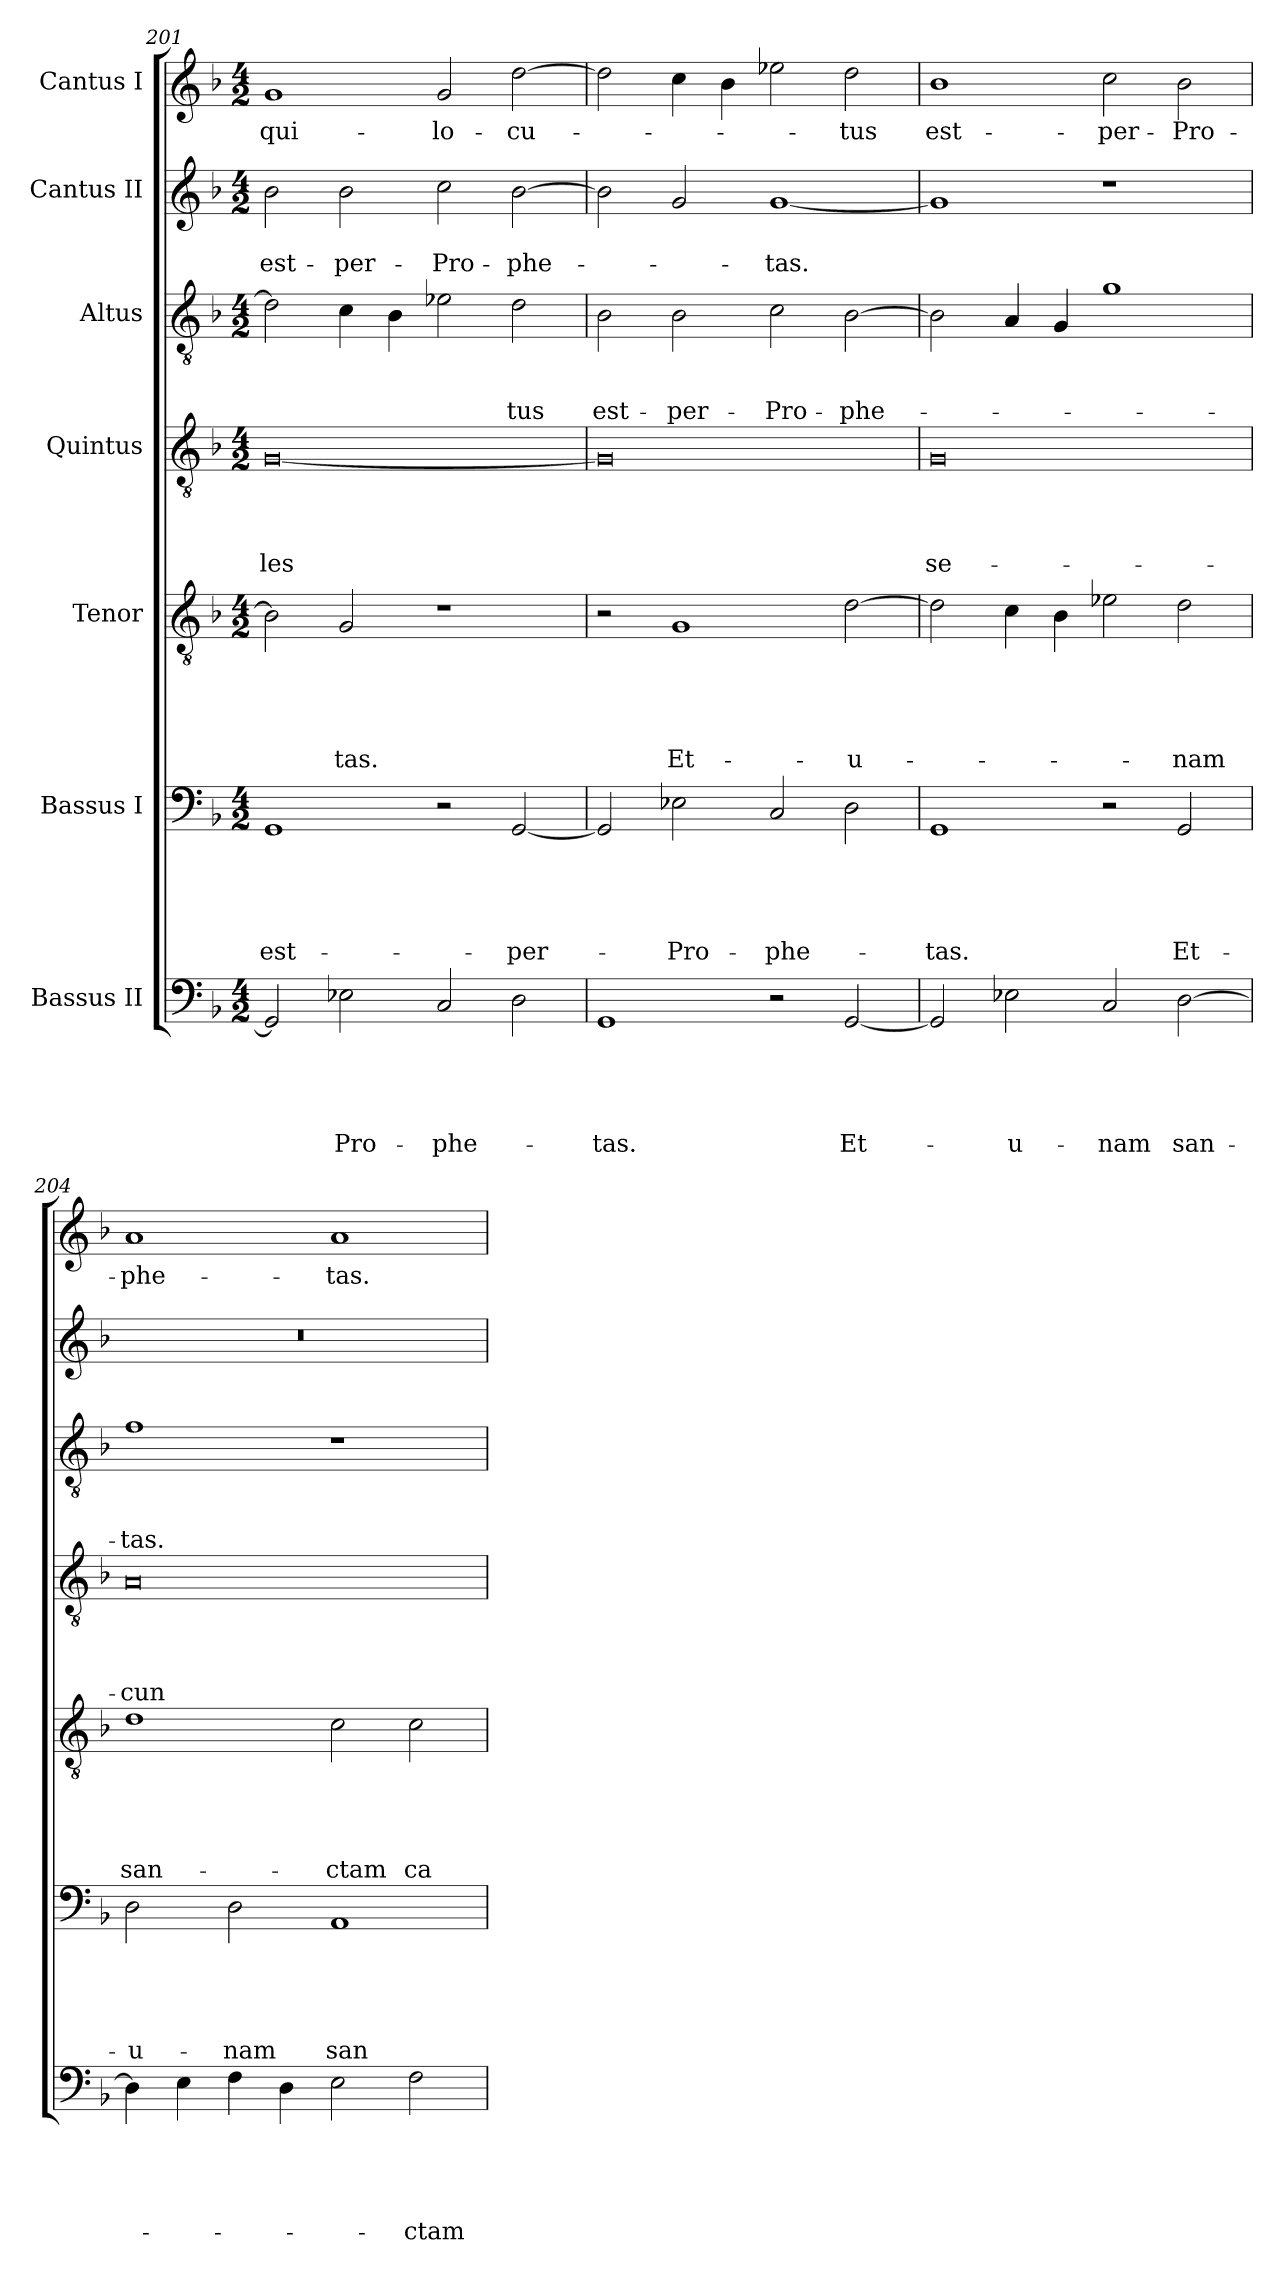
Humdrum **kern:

**kern	**text	**text	**text	**text	**text	**kern	**text	**text	**text	**text	**text	**kern	**text	**text	**text	**text	**text	**kern	**text	**text	**text	**text	**kern	**text	**text	**text	**kern	**text	**text	**kern	**text
*part7	*part7	*part7	*part7	*part7	*part7	*part6	*part6	*part6	*part6	*part6	*part6	*part5	*part5	*part5	*part5	*part5	*part5	*part4	*part4	*part4	*part4	*part4	*part3	*part3	*part3	*part3	*part2	*part2	*part2	*part1	*part1
*staff7	*staff7	*staff7	*staff7	*staff7	*staff7	*staff6	*staff6	*staff6	*staff6	*staff6	*staff6	*staff5	*staff5	*staff5	*staff5	*staff5	*staff5	*staff4	*staff4	*staff4	*staff4	*staff4	*staff3	*staff3	*staff3	*staff3	*staff2	*staff2	*staff2	*staff1	*staff1
*I"Bassus II	*	*	*	*	*	*I"Bassus I	*	*	*	*	*	*I"Tenor	*	*	*	*	*	*I"Quintus	*	*	*	*	*I"Altus	*	*	*	*I"Cantus II	*	*	*I"Cantus I	*
*clefF4	*	*	*	*	*	*clefF4	*	*	*	*	*	*clefGv2	*	*	*	*	*	*clefGv2	*	*	*	*	*clefGv2	*	*	*	*clefG2	*	*	*clefG2	*
*k[b-]	*	*	*	*	*	*k[b-]	*	*	*	*	*	*k[b-]	*	*	*	*	*	*k[b-]	*	*	*	*	*k[b-]	*	*	*	*k[b-]	*	*	*k[b-]	*
*M4/2	*	*	*	*	*	*M4/2	*	*	*	*	*	*M4/2	*	*	*	*	*	*M4/2	*	*	*	*	*M4/2	*	*	*	*M4/2	*	*	*M4/2	*
=201	=201	=201	=201	=201	=201	=201	=201	=201	=201	=201	=201	=201	=201	=201	=201	=201	=201	=201	=201	=201	=201	=201	=201	=201	=201	=201	=201	=201	=201	=201	=201
2GG/]	.	.	.	.	.	1GG/	.	.	.	.	est-	2B-\]	.	.	.	.	.	[0G/	.	.	.	-les	2d\]	.	.	.	2b-\	.	est-	1g/	qui-
2E-X\	.	.	.	.	Pro-	.	.	.	.	.	.	2G/	.	.	.	.	-tas.	.	.	.	.	.	4c\	.	.	.	2b-\	.	per-	.	.
.	.	.	.	.	.	.	.	.	.	.	.	.	.	.	.	.	.	.	.	.	.	.	4B-\	.	.	.	.	.	.	.	.
2C/	.	.	.	.	-phe-	2r	.	.	.	.	.	1r	.	.	.	.	.	.	.	.	.	.	2e-X\	.	.	.	2cc\	.	Pro-	2g/	lo-
2D\	.	.	.	.	.	[2GG/	.	.	.	.	per-	.	.	.	.	.	.	.	.	.	.	.	2d\	.	.	-tus	[2b-\	.	-phe-	[2dd\	-cu-
=202	=202	=202	=202	=202	=202	=202	=202	=202	=202	=202	=202	=202	=202	=202	=202	=202	=202	=202	=202	=202	=202	=202	=202	=202	=202	=202	=202	=202	=202	=202	=202
1GG/	.	.	.	.	-tas.	2GG/]	.	.	.	.	.	2r	.	.	.	.	.	0G/]	.	.	.	.	2B-\	.	.	est-	2b-\]	.	.	2dd\]	.
.	.	.	.	.	.	2E-X\	.	.	.	.	Pro-	1G/	.	.	.	.	Et-	.	.	.	.	.	2B-\	.	.	per-	2g/	.	.	4cc\	.
.	.	.	.	.	.	.	.	.	.	.	.	.	.	.	.	.	.	.	.	.	.	.	.	.	.	.	.	.	.	4b-\	.
2r	.	.	.	.	.	2C/	.	.	.	.	-phe-	.	.	.	.	.	.	.	.	.	.	.	2c\	.	.	Pro-	[1g/	.	-tas.	2ee-X\	.
[2GG/	.	.	.	.	Et-	2D\	.	.	.	.	.	[2d\	.	.	.	.	u-	.	.	.	.	.	[2B-\	.	.	-phe-	.	.	.	2dd\	-tus
=203	=203	=203	=203	=203	=203	=203	=203	=203	=203	=203	=203	=203	=203	=203	=203	=203	=203	=203	=203	=203	=203	=203	=203	=203	=203	=203	=203	=203	=203	=203	=203
2GG/]	.	.	.	.	.	1GG/	.	.	.	.	-tas.	2d\]	.	.	.	.	.	0G/	.	.	.	se-	2B-\]	.	.	.	1g/]	.	.	1b-\	est-
2E-X\	.	.	.	.	u-	.	.	.	.	.	.	4c\	.	.	.	.	.	.	.	.	.	.	4A/	.	.	.	.	.	.	.	.
.	.	.	.	.	.	.	.	.	.	.	.	4B-\	.	.	.	.	.	.	.	.	.	.	4G/	.	.	.	.	.	.	.	.
2C/	.	.	.	.	-nam	2r	.	.	.	.	.	2e-X\	.	.	.	.	.	.	.	.	.	.	1g\	.	.	.	1r	.	.	2cc\	per-
[2D\	.	.	.	.	san-	2GG/	.	.	.	.	Et-	2d\	.	.	.	.	-nam	.	.	.	.	.	.	.	.	.	.	.	.	2b-\	Pro-
=204	=204	=204	=204	=204	=204	=204	=204	=204	=204	=204	=204	=204	=204	=204	=204	=204	=204	=204	=204	=204	=204	=204	=204	=204	=204	=204	=204	=204	=204	=204	=204
4D\]	.	.	.	.	.	2D\	.	.	.	.	u-	1d/	.	.	.	.	san-	0A/	.	.	.	-cun-	1f\	.	.	-tas.	0r	.	.	1a/	-phe-
4E\	.	.	.	.	.	.	.	.	.	.	.	.	.	.	.	.	.	.	.	.	.	.	.	.	.	.	.	.	.	.	.
4F\	.	.	.	.	.	2D\	.	.	.	.	-nam	.	.	.	.	.	.	.	.	.	.	.	.	.	.	.	.	.	.	.	.
4D\	.	.	.	.	.	.	.	.	.	.	.	.	.	.	.	.	.	.	.	.	.	.	.	.	.	.	.	.	.	.	.
2E\	.	.	.	.	.	1AA/	.	.	.	.	san-	2c\	.	.	.	.	-ctam	.	.	.	.	.	1r	.	.	.	.	.	.	1a/	-tas.
2F\	.	.	.	.	-ctam	.	.	.	.	.	.	2c\	.	.	.	.	ca-	.	.	.	.	.	.	.	.	.	.	.	.	.	.
=	=	=	=	=	=	=	=	=	=	=	=	=	=	=	=	=	=	=	=	=	=	=	=	=	=	=	=	=	=	=	=
*-	*-	*-	*-	*-	*-	*-	*-	*-	*-	*-	*-	*-	*-	*-	*-	*-	*-	*-	*-	*-	*-	*-	*-	*-	*-	*-	*-	*-	*-	*-	*-
